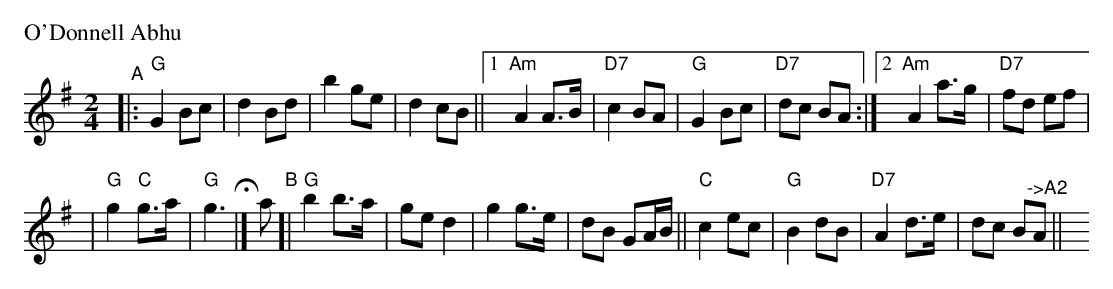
X:1
P: O'Donnell Abhu
M: 2/4
L: 1/8
K: G
"^A"\
|:    "G"G2 Bc  | d2 Bd | b2 ge | d2 cB \
||[1 "Am"A2 A>B | "D7"c2 BA | "G"G2 Bc | "D7"dc BA \
:|[2 "Am"A2 a>g | "D7"fd ef |
|  "G"g2 "C"g>a | "G"g3 H|] a "^B"\
[| "G"b2 b>a | ge d2 | g2 g>e | dB GA/B/ \
|| "C"c2 ec | "G"B2 dB | "D7"A2 d>e | dc B"^->A2"A || y
